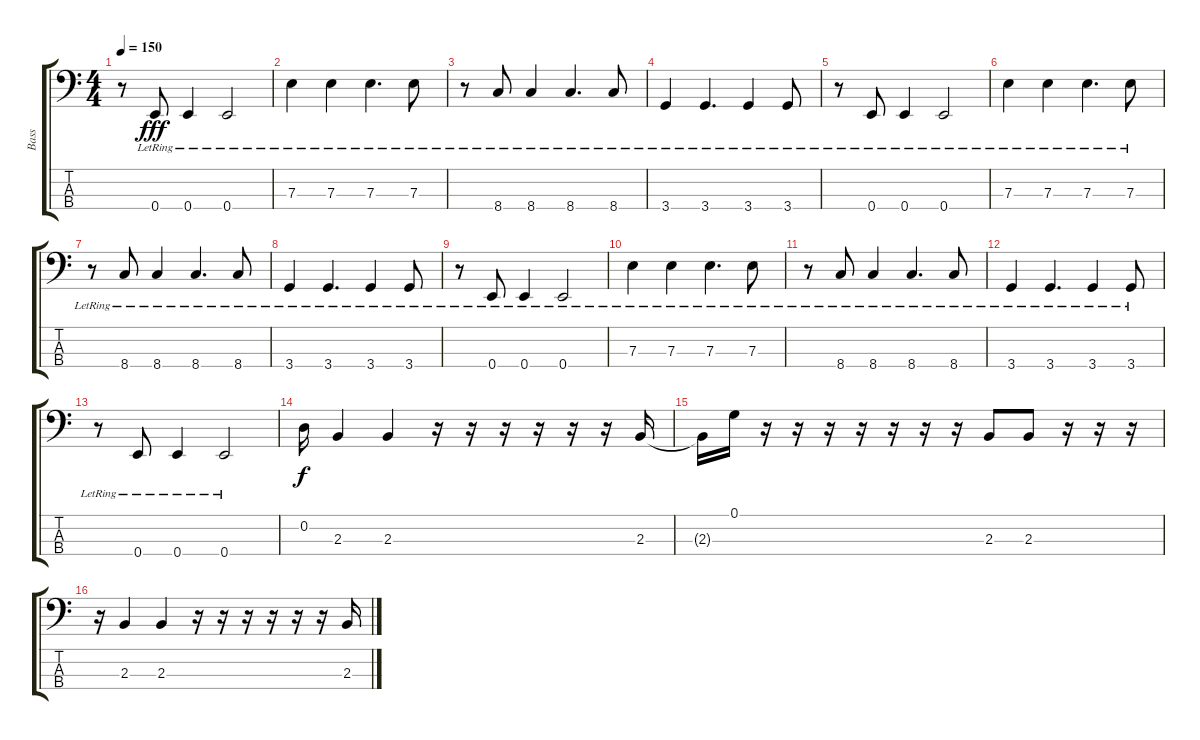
\track ("Bass" "Bass") {instrument electricbassfinger}
\staff {score tabs}
\tuning (G2 D2 A1 E1) {hide}
\ts (4 4)
\tempo 150
\clef f4
\ks c
r.8{dy fff} 0.4{lr}.8 0.4{lr}.4 0.4{lr}.2 |
7.3{lr}.4 7.3{lr}.4 7.3{lr}.4{d} 7.3{lr}.8 |
r.8 8.4{lr}.8 8.4{lr}.4 8.4{lr}.4{d} 8.4{lr}.8 |
3.4{lr}.4 3.4{lr}.4{d} 3.4{lr}.4 3.4{lr}.8 |
r.8 0.4{lr}.8 0.4{lr}.4 0.4{lr}.2 |
7.3{lr}.4 7.3{lr}.4 7.3{lr}.4{d} 7.3{lr}.8 |
r.8 8.4{lr}.8 8.4{lr}.4 8.4{lr}.4{d} 8.4{lr}.8 |
3.4{lr}.4 3.4{lr}.4{d} 3.4{lr}.4 3.4{lr}.8 |
r.8 0.4{lr}.8 0.4{lr}.4 0.4{lr}.2 |
7.3{lr}.4 7.3{lr}.4 7.3{lr}.4{d} 7.3{lr}.8 |
r.8 8.4{lr}.8 8.4{lr}.4 8.4{lr}.4{d} 8.4{lr}.8 |
3.4{lr}.4 3.4{lr}.4{d} 3.4{lr}.4 3.4{lr}.8 |
r.8 0.4{lr}.8 0.4{lr}.4 0.4{lr}.2 |
0.2.16{dy f} 2.3.4 2.3.4 r.16 r.16 r.16 r.16 r.16 r.16 2.3.16 |
2.3{t}.16 0.1.16 r.16 r.16 r.16 r.16 r.16 r.16 r.16 2.3.8 2.3.8 r.16 r.16 r.16 |
r.16 2.3.4 2.3.4 r.16 r.16 r.16 r.16 r.16 r.16 2.3.16
